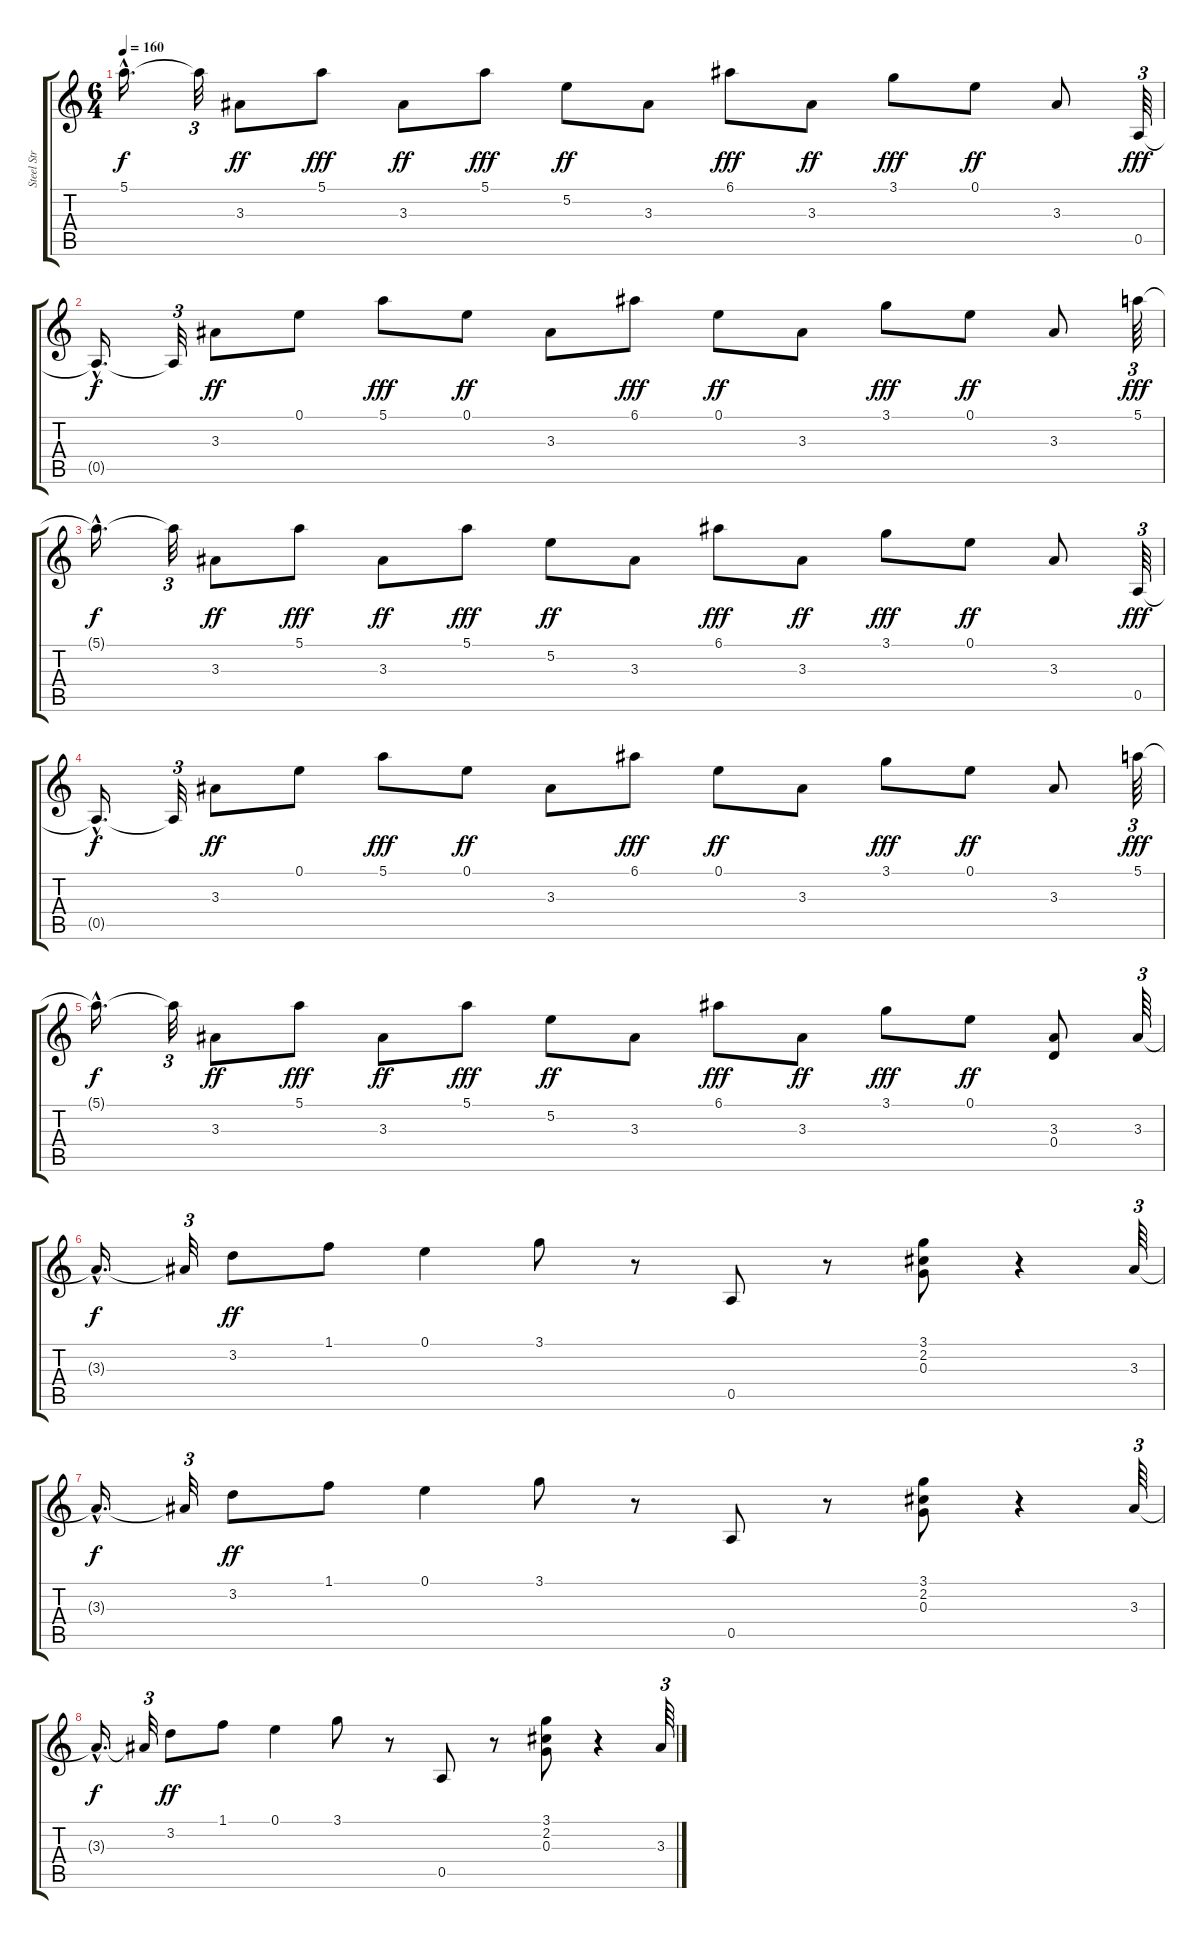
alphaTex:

\track ("Steel Str Gtr (Al Di Meola)" "Steel Str ") {instrument acousticguitarsteel}
\staff {score tabs}
\tuning (E4 B3 G3 D3 A2 E2) {hide}
\ts (6 4)
\tempo 160
\clef g2
\ks c
5.1{hac t}.16{d dy f} 5.1{t}.32{tu (3 2)} 3.3.8{dy ff} 5.1.8{dy fff} 3.3.8{dy ff} 5.1.8{dy fff} 5.2.8{dy ff} 3.3.8 6.1.8{dy fff} 3.3.8{dy ff} 3.1.8{dy fff} 0.1.8{dy ff} 3.3.8 0.5.64{tu (3 2) dy fff} |
0.5{hac t}.16{d dy f} 0.5{t}.32{tu (3 2)} 3.3.8{dy ff} 0.1.8 5.1.8{dy fff} 0.1.8{dy ff} 3.3.8 6.1.8{dy fff} 0.1.8{dy ff} 3.3.8 3.1.8{dy fff} 0.1.8{dy ff} 3.3.8 5.1.64{tu (3 2) dy fff} |
5.1{hac t}.16{d dy f} 5.1{t}.32{tu (3 2)} 3.3.8{dy ff} 5.1.8{dy fff} 3.3.8{dy ff} 5.1.8{dy fff} 5.2.8{dy ff} 3.3.8 6.1.8{dy fff} 3.3.8{dy ff} 3.1.8{dy fff} 0.1.8{dy ff} 3.3.8 0.5.64{tu (3 2) dy fff} |
0.5{hac t}.16{d dy f} 0.5{t}.32{tu (3 2)} 3.3.8{dy ff} 0.1.8 5.1.8{dy fff} 0.1.8{dy ff} 3.3.8 6.1.8{dy fff} 0.1.8{dy ff} 3.3.8 3.1.8{dy fff} 0.1.8{dy ff} 3.3.8 5.1.64{tu (3 2) dy fff} |
5.1{hac t}.16{d dy f} 5.1{t}.32{tu (3 2)} 3.3.8{dy ff} 5.1.8{dy fff} 3.3.8{dy ff} 5.1.8{dy fff} 5.2.8{dy ff} 3.3.8 6.1.8{dy fff} 3.3.8{dy ff} 3.1.8{dy fff} 0.1.8{dy ff} (3.3 0.4).8 3.3.64{tu (3 2)} |
3.3{hac t}.16{d dy f} 3.3{t}.32{tu (3 2)} 3.2.8{dy ff} 1.1.8 0.1.4 3.1.8 r.8 0.5.8 r.8 (3.1 2.2 0.3).8 r.4 3.3.64{tu (3 2)} |
3.3{hac t}.16{d dy f} 3.3{t}.32{tu (3 2)} 3.2.8{dy ff} 1.1.8 0.1.4 3.1.8 r.8 0.5.8 r.8 (3.1 2.2 0.3).8 r.4 3.3.64{tu (3 2)} |
3.3{hac t}.16{d dy f} 3.3{t}.32{tu (3 2)} 3.2.8{dy ff} 1.1.8 0.1.4 3.1.8 r.8 0.5.8 r.8 (3.1 2.2 0.3).8 r.4 3.3.64{tu (3 2)}
